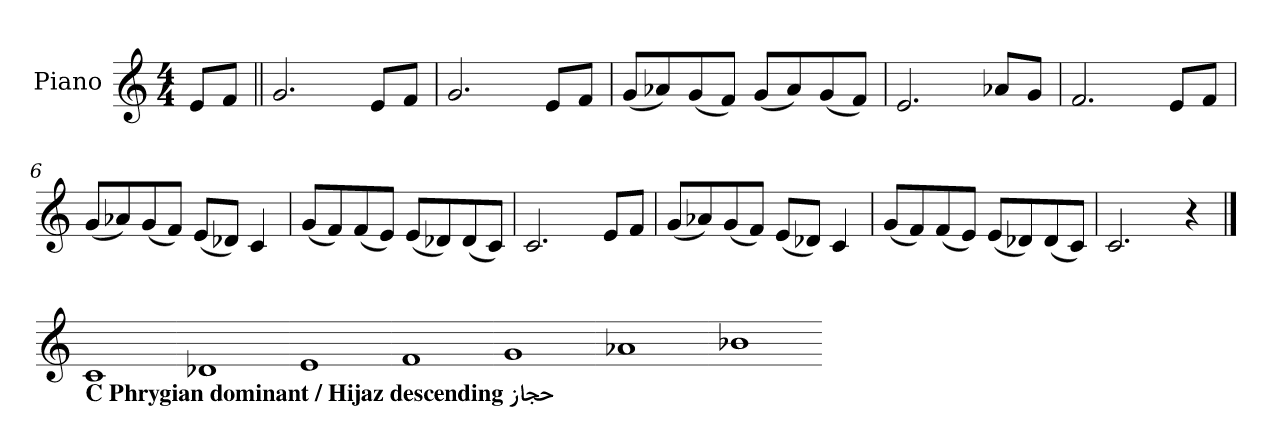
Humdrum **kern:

**kern
*part1
*staff1
*I"Piano
*I'Pno
*clefG2
*k[]
*M4/4
=
8e/L
8f/J
=1||
2.g/
8e/L
8f/J
=2
2.g/
8e/L
8f/J
=3
(<8g/L
8a-X/)
(<8g/
8f/J)
(<8g/L
8a-/)
(<8g/
8f/J)
=4
2.e/
8a-X/L
8g/J
!!LO:LB:g=z
=5
2.f/
8e/L
8f/J
=6
(<8g/L
8a-X/)
(<8g/
8f/J)
(<8e/L
8d-X/J)
4c/
=7
(<8g/L
8f/)
(<8f/
8e/J)
(<8e/L
8d-X/)
(<8d-/
8c/J)
=8
2.c/
8e/L
8f/J
!!LO:LB:g=z
=9
(<8g/L
8a-X/)
(<8g/
8f/J)
(<8e/L
8d-X/J)
4c/
=10
(<8g/L
8f/)
(<8f/
8e/J)
(<8e/L
8d-X/)
(<8d-/
8c/J)
=11
2.c/
4r
!!LO:LB:g=z
==11X1
!LO:TX:b:t=C Phrygian dominant / Hijaz descending حجاز
1c
=12-
1d-X
=13-
1e
=14-
1f
=15-
1g
=16-
1a-X
=17-
1b-X
=-
*-
